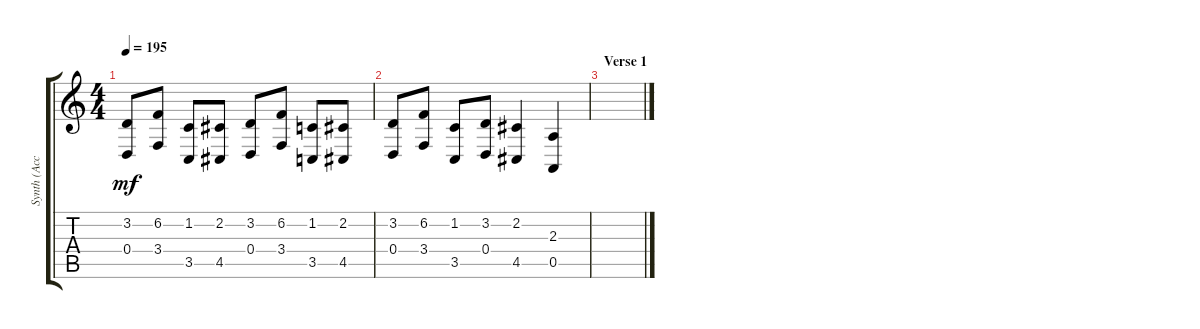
\track ("Synth (Accordion)" "Synth (Acc") {instrument accordion}
\staff {score tabs}
\tuning (E4 B3 G3 D3 A2 E2) {hide}
\ts (4 4)
\tempo 195
\clef g2
\ks c
(3.2 0.4).8{dy mf} (6.2 3.4).8 (1.2 3.5).8 (2.2 4.5).8 (3.2 0.4).8 (6.2 3.4).8 (1.2 3.5).8 (2.2 4.5).8 |
(3.2 0.4).8 (6.2 3.4).8 (1.2 3.5).8 (3.2 0.4).8 (2.2 4.5).4 (2.3 0.5).4 |
\section ("" "Verse 1")
